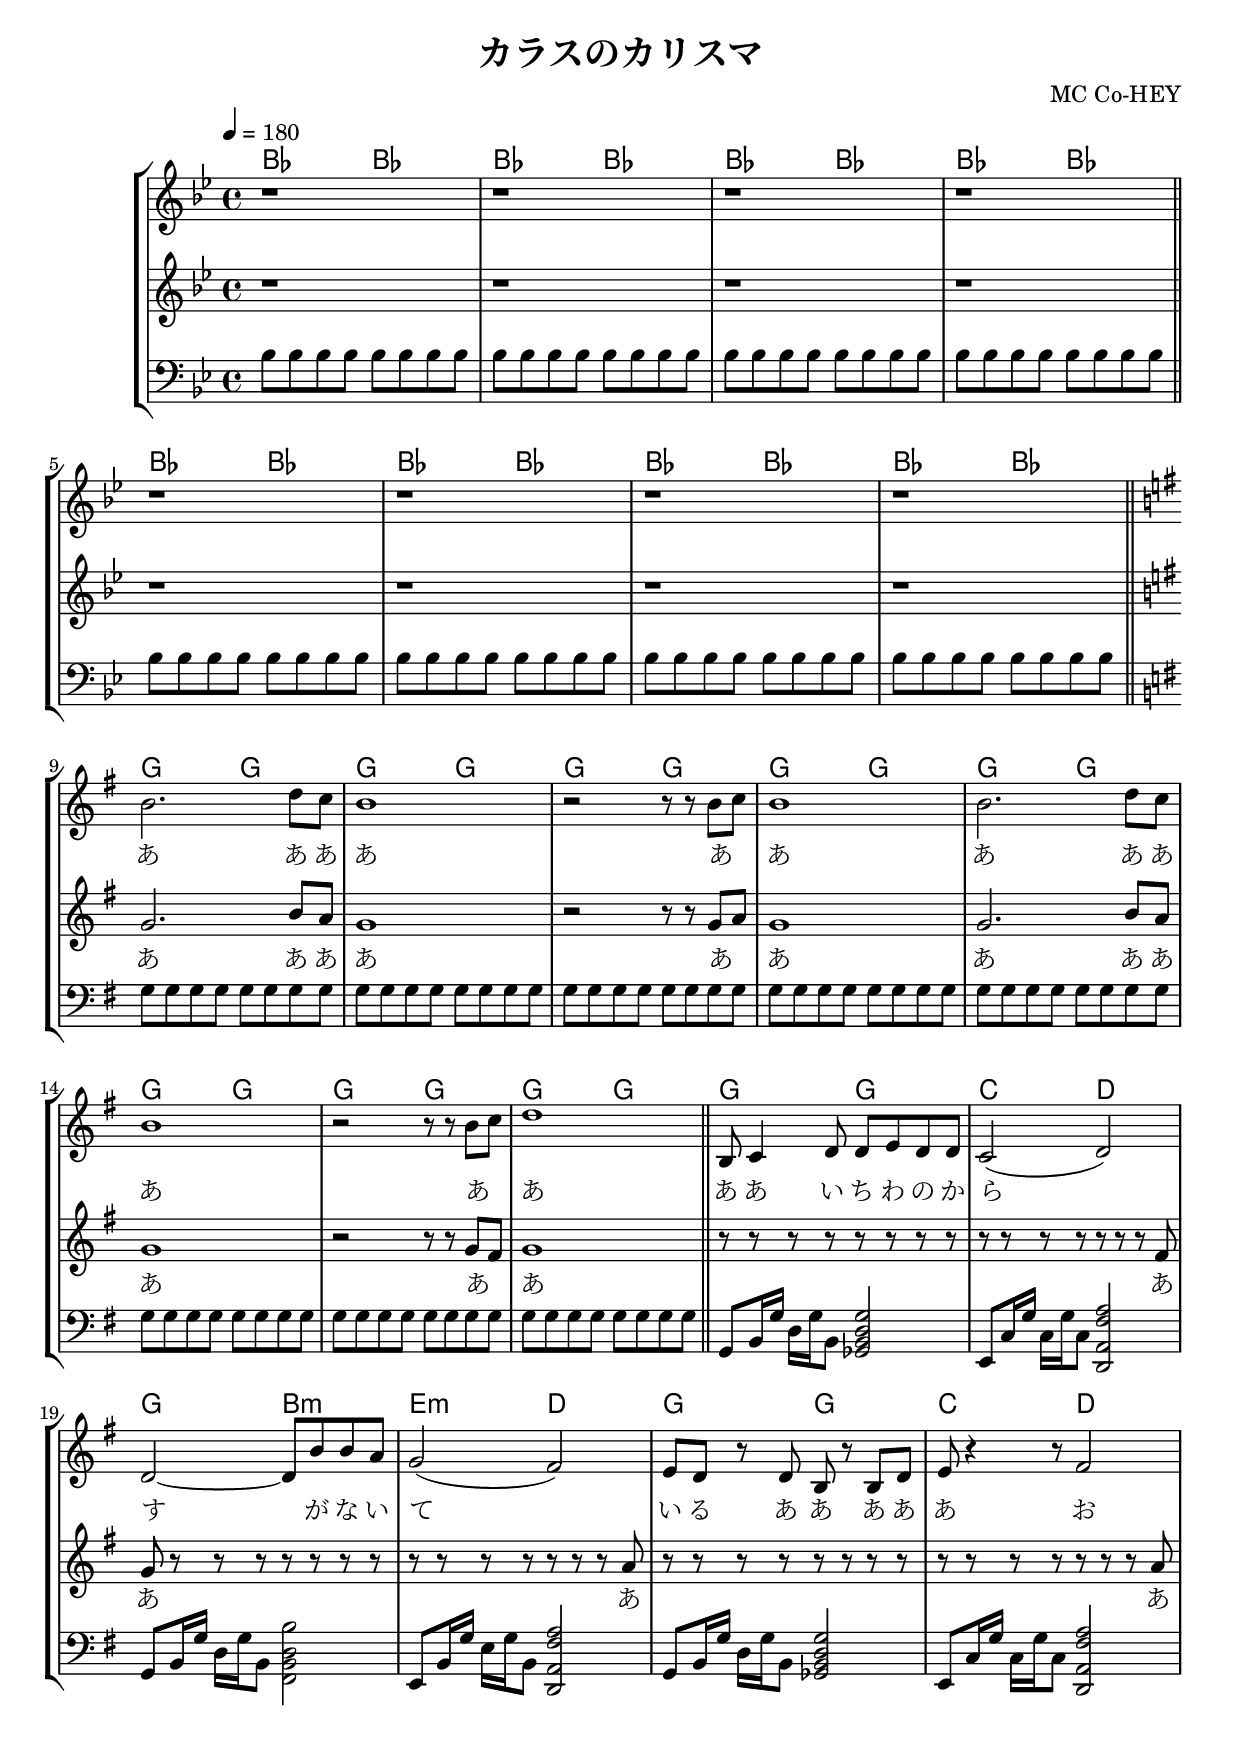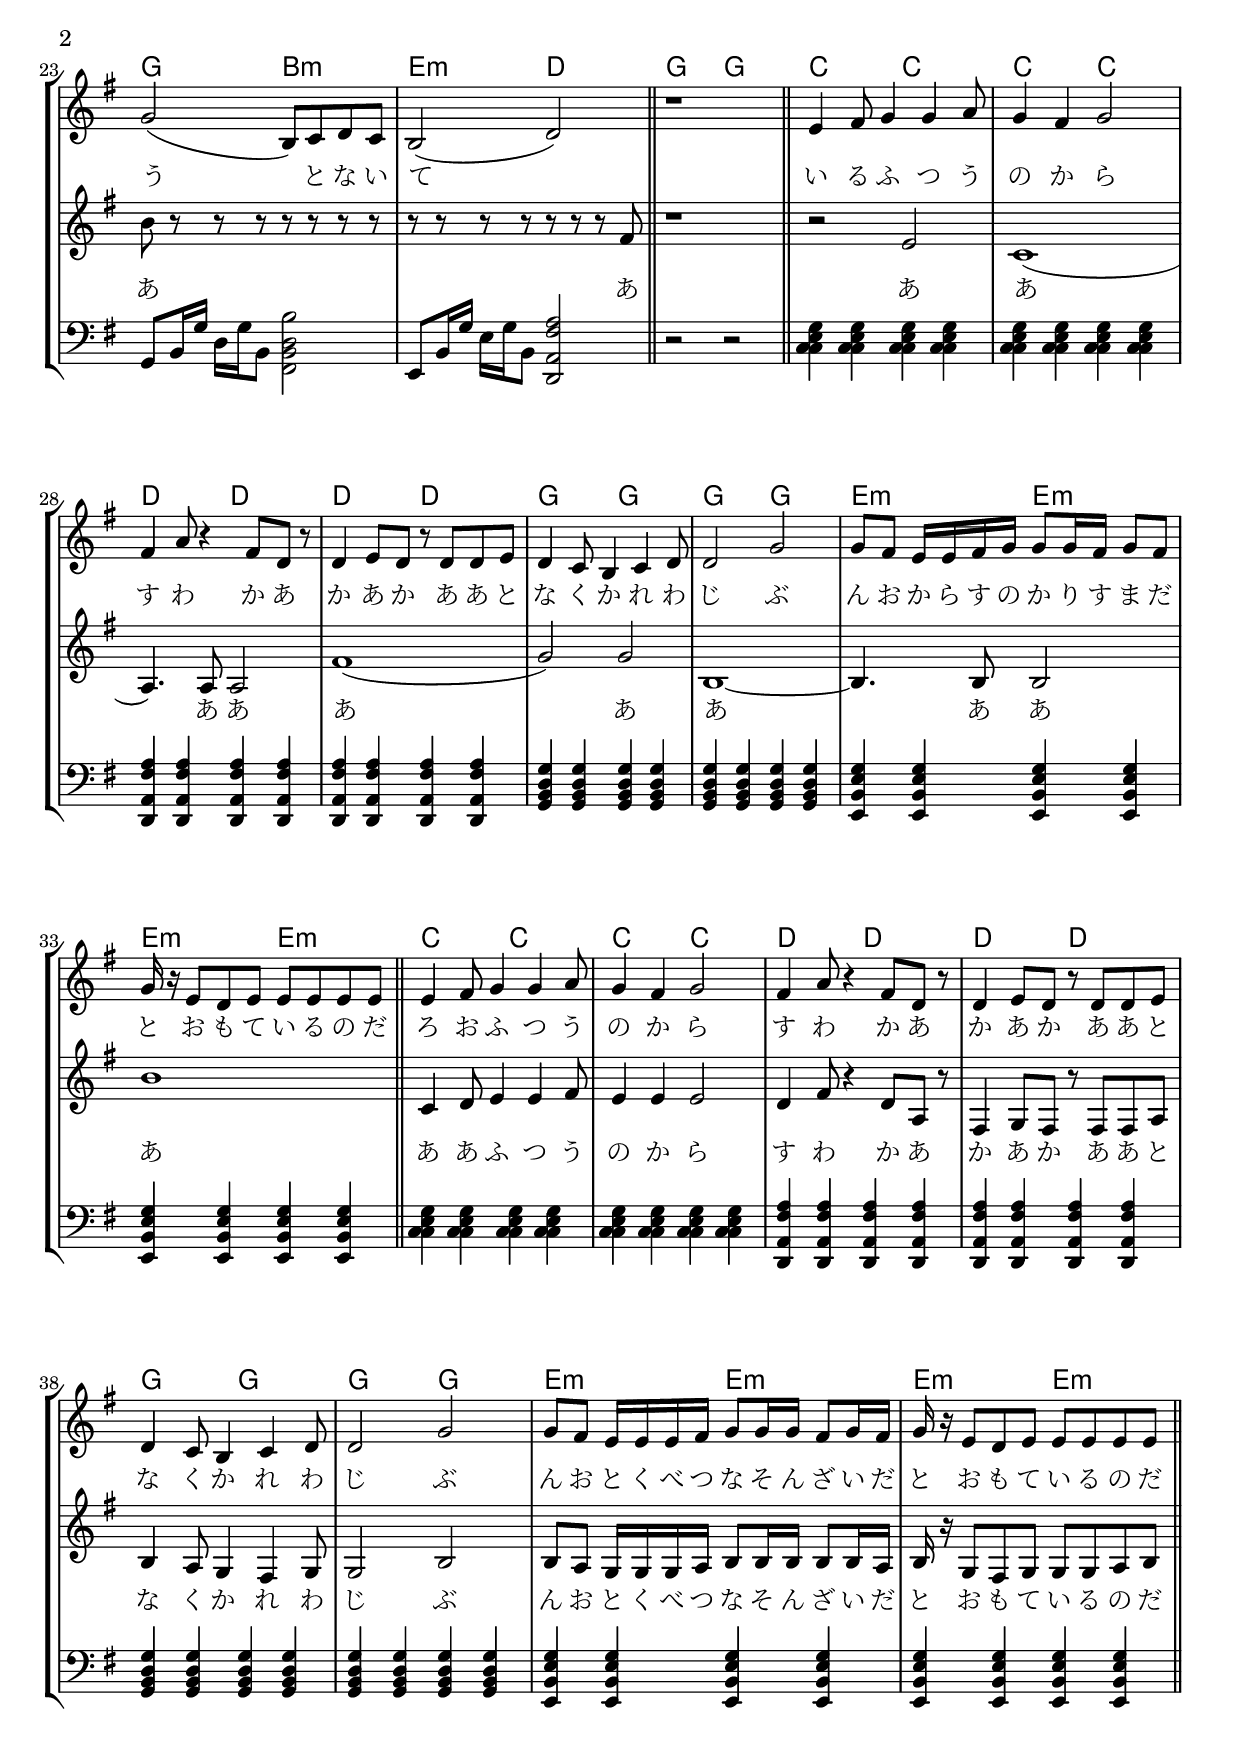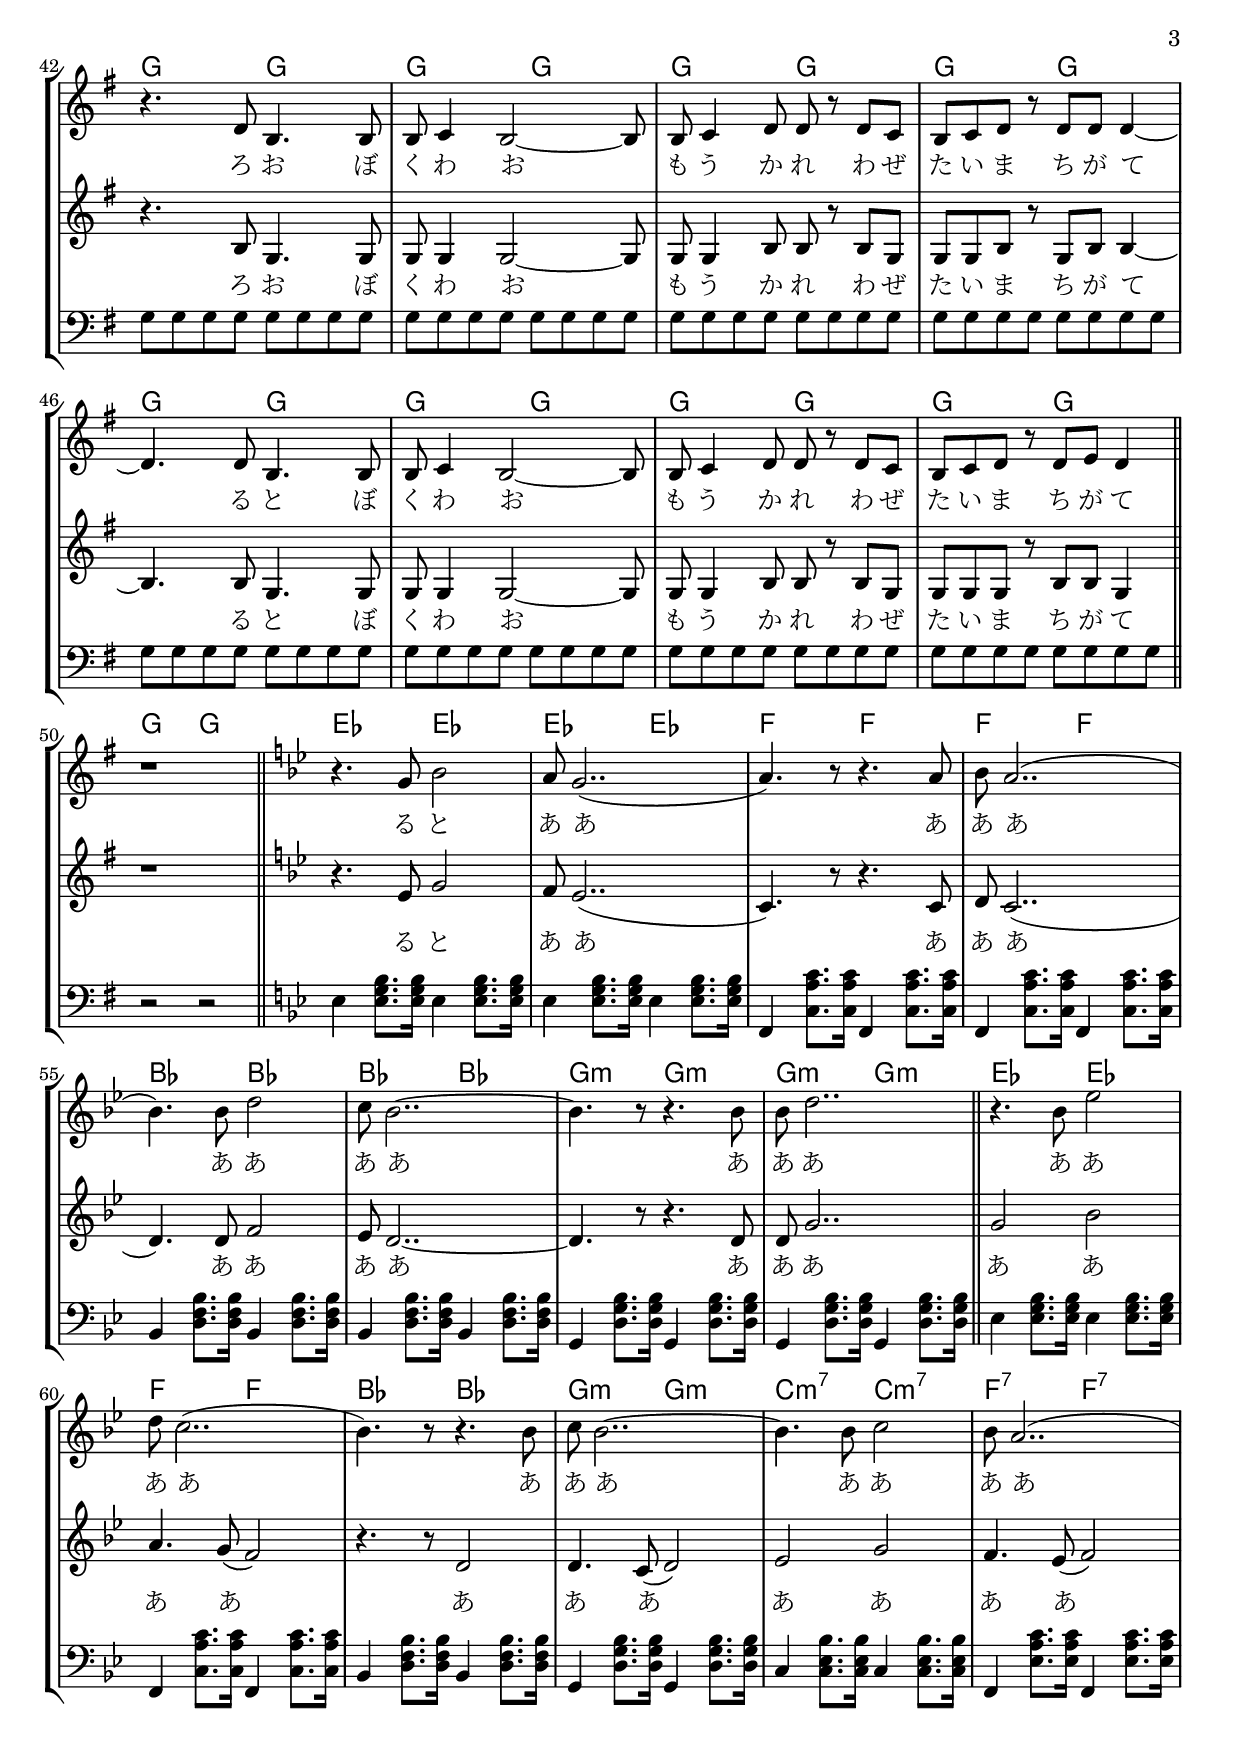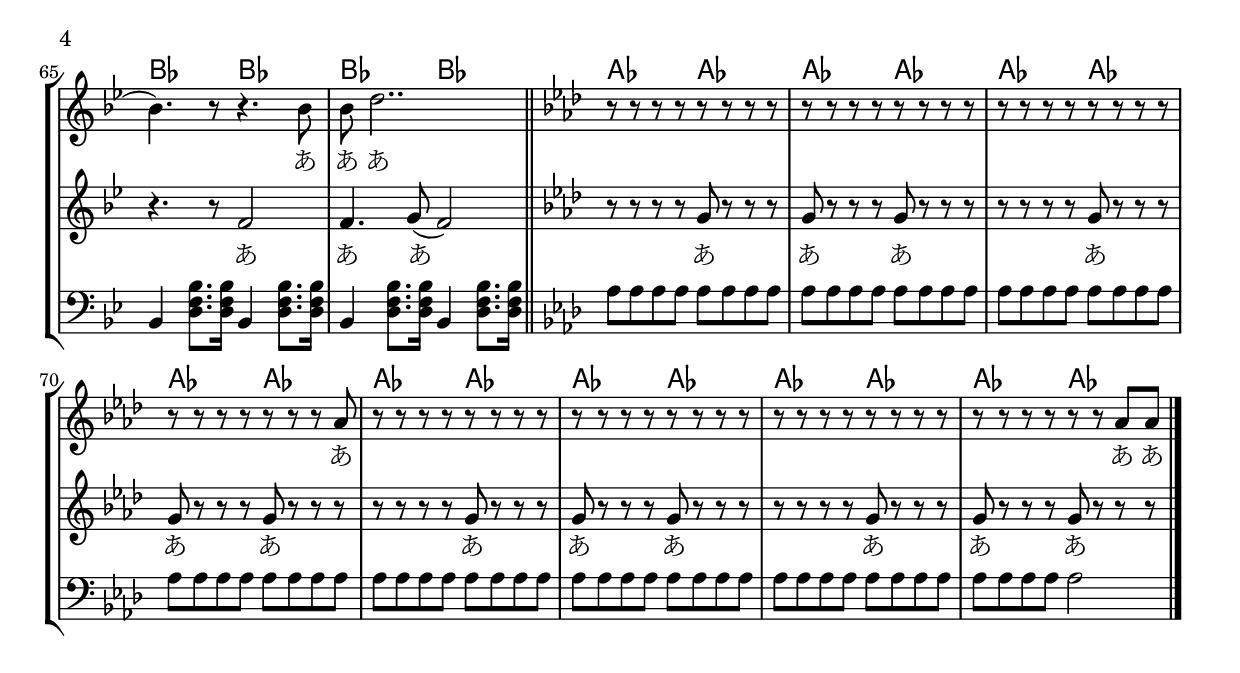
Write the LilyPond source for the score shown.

\version "2.12.1"

\header {
	title = \markup {カラスのカリスマ}
	composer = \markup \center-column {"MC Co-HEY"}
}

harmony = \chordmode {
	bes2 bes bes bes bes bes bes bes 

	bes bes bes bes bes bes bes bes 

	g g g g g g g g g g g g g g g g 

	g g c d g b:m e:m d g g c d g b:m e:m d 

	g g 

	c c c c d d d d g g g g e:m e:m e:m e:m 

	c c c c d d d d g g g g e:m e:m e:m e:m 

	g g g g g g g g g g g g g g g g 

	g g 

	es es es es f f f f bes bes bes bes g:m g:m g:m g:m 

	es es f f bes bes g:m g:m c:min7 c:min7 f:7 f:7 bes bes bes bes 

	as as as as as as as as as as as as as as as as 
}

melody = {
	\key bes \major
	\tempo 4 = 180
	r1 | r1 | r1 | r1   
	r1 | r1 | r1 | r1   
	\set Staff.midiInstrument = #"FX 1 (rain)"
		\key g \major
b'2.  d''8  c''8 
	b'1 
	r2~r8  r8  b'8  c''8 
	b'1 
	b'2.  d''8  c''8 
	b'1 
	r2~r8  r8  b'8  c''8 
	d''1
	\set Staff.midiInstrument = #"mmi0.38"
	b8  c'4  d'8  d'8  e'8  d'8  d'8 
	c'2  (d'2) 
	d'2~d'8  b'8  b'8  a'8 
	g'2  (fis'2) 
	e'8  d'8  r8  d'8  b8  r8  b8  d'8 
	e'8  r4  r8  fis'2 
	g'2  (b8)  c'8  d'8  c'8 
	b2  (d'2)
	r1   
	\set Staff.midiInstrument = #"mmi0.38"
	e'4  fis'8  g'4  g'4  a'8 
	g'4  fis'4  g'2 
	fis'4  a'8  r4  fis'8  d'8  r8 
	d'4  e'8  d'8  r8  d'8  d'8  e'8 
	d'4  c'8  b4  c'4  d'8 
	d'2  g'2 
	g'8  fis'8  e'16  e'16  fis'16  g'16  g'8  g'16  fis'16  g'8  fis'8 
	g'16  r16  e'8  d'8  e'8  e'8  e'8  e'8  e'8
	\set Staff.midiInstrument = #"mmi0.38"
	e'4  fis'8  g'4  g'4  a'8 
	g'4  fis'4  g'2 
	fis'4  a'8  r4  fis'8  d'8  r8 
	d'4  e'8  d'8  r8  d'8  d'8  e'8 
	d'4  c'8  b4  c'4  d'8 
	d'2  g'2 
	g'8  fis'8  e'16  e'16  e'16  fis'16  g'8  g'16  g'16  fis'8  g'16  fis'16 
	g'16  r16  e'8  d'8  e'8  e'8  e'8  e'8  e'8
	\set Staff.midiInstrument = #"mmi0.38"
	r4. d'8  b4.  b8 
	b8  c'4  b2~b8 
	b8  c'4  d'8  d'8  r8  d'8  c'8 
	b8  c'8  d'8  r8  d'8  d'8  d'4~ 
	d'4.  d'8  b4.  b8 
	b8  c'4  b2~b8 
	b8  c'4  d'8  d'8  r8  d'8  c'8 
	b8  c'8  d'8  r8  d'8  e'8  d'4
	r1   
	\set Staff.midiInstrument = #"Lead 1 (square)"
		\key bes \major
r4. g'8  bes'2 
	a'8  g'2.. 
	(a'4.)  r8  r4.  a'8 
	bes'8  a'2.. 
	(bes'4.)  bes'8  d''2 
	c''8  bes'2..~ 
	bes'4.  r8  r4.  bes'8 
	bes'8  d''2..
	\set Staff.midiInstrument = #"Lead 1 (square)"
	r4. bes'8  es''2 
	d''8  c''2.. 
	(bes'4.)  r8  r4.  bes'8 
	c''8  bes'2..~ 
	bes'4.  bes'8  c''2 
	bes'8  a'2.. 
	(bes'4.)  r8  r4.  bes'8 
	bes'8  d''2..
	\set Staff.midiInstrument = #"Bird Tweet"
		\key as \major
r8  r8  r8  r8  r8  r8  r8  r8 
	r8  r8  r8  r8  r8  r8  r8  r8 
	r8  r8  r8  r8  r8  r8  r8  r8 
	r8  r8  r8  r8  r8  r8  r8  as'8 
	r8  r8  r8  r8  r8  r8  r8  r8 
	r8  r8  r8  r8  r8  r8  r8  r8 
	r8  r8  r8  r8  r8  r8  r8  r8 
	r8  r8  r8  r8  r8  r8  as'8  as'8
	\bar "|."
}

words = \lyricmode {
	
	
	あ  あ  あ  あ  あ  あ  あ  あ  あ  あ  あ  あ  あ  あ  
	い  ち  わ  の  か  ら  す  が  な  い  て  い  る  あ  あ  あ  あ  あ  お  う  と  な  い  て  い  る  
	
	ふ  つ  う  の  か  ら  す  わ  か  あ  か  あ  か  あ  あ  と  な  く  か  れ  わ  じ  ぶ  ん  お  か  ら  す  の  か  り  す  ま  だ  と  お  も  て  い  る  の  だ  ろ  お  
	ふ  つ  う  の  か  ら  す  わ  か  あ  か  あ  か  あ  あ  と  な  く  か  れ  わ  じ  ぶ  ん  お  と  く  べ  つ  な  そ  ん  ざ  い  だ  と  お  も  て  い  る  の  だ  ろ  お  
	ぼ  く  わ  お  も  う  か  れ  わ  ぜ  た  い  ま  ち  が  て  る  と  ぼ  く  わ  お  も  う  か  れ  わ  ぜ  た  い  ま  ち  が  て  る  と  
	
	あ  あ  あ  あ  あ  あ  あ  あ  あ  あ  あ  あ  あ  あ  
	あ  あ  あ  あ  あ  あ  あ  あ  あ  あ  あ  あ  あ  あ  
	あ  あ  あ  
}

secondmelody = {
	\key bes \major
	\tempo 4 = 180
	r1 | r1 | r1 | r1   
	r1 | r1 | r1 | r1   
	\set Staff.midiInstrument = #"Pad 4 (choir)"
		\key g \major
g'2.  b'8  a'8 
	g'1 
	r2~r8  r8  g'8  a'8 
	g'1 
	g'2.  b'8  a'8 
	g'1 
	r2~r8  r8  g'8  fis'8 
	g'1
	\set Staff.midiInstrument = #"Woodblock"
	r8  r8  r8  r8  r8  r8  r8  r8 
	r8  r8  r8  r8  r8  r8  r8  fis'8 
	g'8  r8  r8  r8  r8  r8  r8  r8 
	r8  r8  r8  r8  r8  r8  r8  a'8 
	r8  r8  r8  r8  r8  r8  r8  r8 
	r8  r8  r8  r8  r8  r8  r8  a'8 
	b'8  r8  r8  r8  r8  r8  r8  r8 
	r8  r8  r8  r8  r8  r8  r8  fis'8
	r1   
	\set Staff.midiInstrument = #"Lead 6 (voice)"
	r2 e'2 
	c'1 
	(a4.)  a8  a2 
	fis'1 
	(g'2)  g'2 
	b1~ 
	b4.  b8  b2 
	b'1
	\set Staff.midiInstrument = #"mmi0.38"
	c'4  d'8  e'4  e'4  fis'8 
	e'4  e'4  e'2 
	d'4  fis'8  r4  d'8  a8  r8 
	fis4  g8  fis8  r8  fis8  fis8  a8 
	b4  a8  g4  fis4  g8 
	g2  b2 
	b8  a8  g16  g16  g16  a16  b8  b16  b16  b8  b16  a16 
	b16  r16  g8  fis8  g8  g8  g8  a8  b8
	\set Staff.midiInstrument = #"mmi0.38"
	r4. b8  g4.  g8 
	g8  g4  g2~g8 
	g8  g4  b8  b8  r8  b8  g8 
	g8  g8  b8  r8  g8  b8  b4~ 
	b4.  b8  g4.  g8 
	g8  g4  g2~g8 
	g8  g4  b8  b8  r8  b8  g8 
	g8  g8  g8  r8  b8  b8  g4
	r1   
	\set Staff.midiInstrument = #"Lead 1 (square)"
		\key bes \major
r4. es'8  g'2 
	f'8  es'2.. 
	(c'4.)  r8  r4.  c'8 
	d'8  c'2.. 
	(d'4.)  d'8  f'2 
	es'8  d'2..~ 
	d'4.  r8  r4.  d'8 
	d'8  g'2..
	\set Staff.midiInstrument = #"Lead 1 (square)"
	g'2  bes'2 
	a'4.  g'8  (f'2) 
	r4.  r8  d'2 
	d'4.  c'8  (d'2) 
	es'2  g'2 
	f'4.  es'8  (f'2) 
	r4.  r8  f'2 
	f'4.  g'8  (f'2)
	\set Staff.midiInstrument = #"Agogo"
		\key as \major
r8  r8  r8  r8  g'8  r8  r8  r8 
	g'8  r8  r8  r8  g'8  r8  r8  r8 
	r8  r8  r8  r8  g'8  r8  r8  r8 
	g'8  r8  r8  r8  g'8  r8  r8  r8 
	r8  r8  r8  r8  g'8  r8  r8  r8 
	g'8  r8  r8  r8  g'8  r8  r8  r8 
	r8  r8  r8  r8  g'8  r8  r8  r8 
	g'8  r8  r8  r8  g'8  r8  r8  r8
	\bar "|."
}

secondwords = \lyricmode {
	
	
	あ  あ  あ  あ  あ  あ  あ  あ  あ  あ  あ  あ  あ  あ  
	あ  あ  あ  あ  あ  あ  
	
	あ  あ  あ  あ  あ  あ  あ  あ  あ  あ  
	ふ  つ  う  の  か  ら  す  わ  か  あ  か  あ  か  あ  あ  と  な  く  か  れ  わ  じ  ぶ  ん  お  と  く  べ  つ  な  そ  ん  ざ  い  だ  と  お  も  て  い  る  の  だ  ろ  お  
	ぼ  く  わ  お  も  う  か  れ  わ  ぜ  た  い  ま  ち  が  て  る  と  ぼ  く  わ  お  も  う  か  れ  わ  ぜ  た  い  ま  ち  が  て  る  と  
	
	あ  あ  あ  あ  あ  あ  あ  あ  あ  あ  あ  あ  あ  あ  
	あ  あ  あ  あ  あ  あ  あ  あ  あ  あ  あ  あ  あ  あ  
	あ  あ  あ  あ  あ  あ  あ  あ  あ  あ  あ  あ  
}

tempochange = {
	\tempo 4 = 180
	r1 | r1 | r1 | r1 \bar "||"
	\tempo 4 = 180
	r1 | r1 | r1 | r1 \bar "||"
	\tempo 4 = 180
	r1 | r1 | r1 | r1 | r1 | r1 | r1 | r1 \bar "||"
	\tempo 4 = 180
	r1 | r1 | r1 | r1 | r1 | r1 | r1 | r1 \bar "||"
	\tempo 4 = 180
	r1 \bar "||"
	\tempo 4 = 180
	r1 | r1 | r1 | r1 | r1 | r1 | r1 | r1 \bar "||"
	\tempo 4 = 180
	r1 | r1 | r1 | r1 | r1 | r1 | r1 | r1 \bar "||"
	\tempo 4 = 180
	r1 | r1 | r1 | r1 | r1 | r1 | r1 | r1 \bar "||"
	\tempo 4 = 180
	r1 \bar "||"
	\tempo 4 = 180
	r1 | r1 | r1 | r1 | r1 | r1 | r1 | r1 \bar "||"
	\tempo 4 = 180
	r1 | r1 | r1 | r1 | r1 | r1 | r1 | r1 \bar "||"
	\tempo 4 = 180
	r1 | r1 | r1 | r1 | r1 | r1 | r1 | r1 \bar "|."
}

mainacc = {
	\clef bass
	\set Staff.midiInstrument = #"Electric Grand"
	\key bes \major
	\tempo 4 = 180
	bes8 bes8 bes8 bes8
	bes8 bes8 bes8 bes8
	bes8 bes8 bes8 bes8
	bes8 bes8 bes8 bes8
	bes8 bes8 bes8 bes8
	bes8 bes8 bes8 bes8
	bes8 bes8 bes8 bes8
	bes8 bes8 bes8 bes8
	\bar "||"

	\set Staff.midiInstrument = #"Electric Grand"
	bes8 bes8 bes8 bes8
	bes8 bes8 bes8 bes8
	bes8 bes8 bes8 bes8
	bes8 bes8 bes8 bes8
	bes8 bes8 bes8 bes8
	bes8 bes8 bes8 bes8
	bes8 bes8 bes8 bes8
	bes8 bes8 bes8 bes8
	\bar "||"

	\set Staff.midiInstrument = #"Electric Grand"
	\key g \major
	g8 g8 g8 g8
	g8 g8 g8 g8
	g8 g8 g8 g8
	g8 g8 g8 g8
	g8 g8 g8 g8
	g8 g8 g8 g8
	g8 g8 g8 g8
	g8 g8 g8 g8
	g8 g8 g8 g8
	g8 g8 g8 g8
	g8 g8 g8 g8
	g8 g8 g8 g8
	g8 g8 g8 g8
	g8 g8 g8 g8
	g8 g8 g8 g8
	g8 g8 g8 g8
	\bar "||"

	\set Staff.midiInstrument = #"Reverse Cymbal"
	g,8 b,16 g d g b,8
	<ges, b, d g>2
	e,8 c16 g c g c8
	<d, a, fis a>2
	g,8 b,16 g d g b,8
	<fis, b, d b>2
	e,8 b,16 g e g b,8
	<d, a, fis a>2
	g,8 b,16 g d g b,8
	<ges, b, d g>2
	e,8 c16 g c g c8
	<d, a, fis a>2
	g,8 b,16 g d g b,8
	<fis, b, d b>2
	e,8 b,16 g e g b,8
	<d, a, fis a>2
	\bar "||"

	\set Staff.midiInstrument = #"Bright Acoustic"
	r2
	r2
	\bar "||"

	\set Staff.midiInstrument = #"Bright Acoustic"
	<c c e g>4 <c c e g>4
	<c c e g>4 <c c e g>4
	<c c e g>4 <c c e g>4
	<c c e g>4 <c c e g>4
	<d, a, fis a>4 <d, a, fis a>4
	<d, a, fis a>4 <d, a, fis a>4
	<d, a, fis a>4 <d, a, fis a>4
	<d, a, fis a>4 <d, a, fis a>4
	<g, b, d g>4 <g, b, d g>4
	<g, b, d g>4 <g, b, d g>4
	<g, b, d g>4 <g, b, d g>4
	<g, b, d g>4 <g, b, d g>4
	<e, b, e g>4 <e, b, e g>4
	<e, b, e g>4 <e, b, e g>4
	<e, b, e g>4 <e, b, e g>4
	<e, b, e g>4 <e, b, e g>4
	\bar "||"

	\set Staff.midiInstrument = #"Bright Acoustic"
	<c c e g>4 <c c e g>4
	<c c e g>4 <c c e g>4
	<c c e g>4 <c c e g>4
	<c c e g>4 <c c e g>4
	<d, a, fis a>4 <d, a, fis a>4
	<d, a, fis a>4 <d, a, fis a>4
	<d, a, fis a>4 <d, a, fis a>4
	<d, a, fis a>4 <d, a, fis a>4
	<g, b, d g>4 <g, b, d g>4
	<g, b, d g>4 <g, b, d g>4
	<g, b, d g>4 <g, b, d g>4
	<g, b, d g>4 <g, b, d g>4
	<e, b, e g>4 <e, b, e g>4
	<e, b, e g>4 <e, b, e g>4
	<e, b, e g>4 <e, b, e g>4
	<e, b, e g>4 <e, b, e g>4
	\bar "||"

	\set Staff.midiInstrument = #"Electric Grand"
	g8 g8 g8 g8
	g8 g8 g8 g8
	g8 g8 g8 g8
	g8 g8 g8 g8
	g8 g8 g8 g8
	g8 g8 g8 g8
	g8 g8 g8 g8
	g8 g8 g8 g8
	g8 g8 g8 g8
	g8 g8 g8 g8
	g8 g8 g8 g8
	g8 g8 g8 g8
	g8 g8 g8 g8
	g8 g8 g8 g8
	g8 g8 g8 g8
	g8 g8 g8 g8
	\bar "||"

	\set Staff.midiInstrument = #"Electric Grand"
	r2
	r2
	\bar "||"

	\set Staff.midiInstrument = #"Steel Drums"
	\key bes \major
	es4 <es g bes>8. <es g bes>16
	es4 <es g bes>8. <es g bes>16
	es4 <es g bes>8. <es g bes>16
	es4 <es g bes>8. <es g bes>16
	f,4 <c a c'>8. <c a c'>16
	f,4 <c a c'>8. <c a c'>16
	f,4 <c a c'>8. <c a c'>16
	f,4 <c a c'>8. <c a c'>16
	bes,4 <d f bes>8. <d f bes>16
	bes,4 <d f bes>8. <d f bes>16
	bes,4 <d f bes>8. <d f bes>16
	bes,4 <d f bes>8. <d f bes>16
	g,4 <d g bes>8. <d g bes>16
	g,4 <d g bes>8. <d g bes>16
	g,4 <d g bes>8. <d g bes>16
	g,4 <d g bes>8. <d g bes>16
	\bar "||"

	\set Staff.midiInstrument = #"Steel Drums"
	es4 <es g bes>8. <es g bes>16
	es4 <es g bes>8. <es g bes>16
	f,4 <c a c'>8. <c a c'>16
	f,4 <c a c'>8. <c a c'>16
	bes,4 <d f bes>8. <d f bes>16
	bes,4 <d f bes>8. <d f bes>16
	g,4 <d g bes>8. <d g bes>16
	g,4 <d g bes>8. <d g bes>16
	c4 <c es bes>8. <c es bes>16
	c4 <c es bes>8. <c es bes>16
	f,4 <es a c'>8. <es a c'>16
	f,4 <es a c'>8. <es a c'>16
	bes,4 <d f bes>8. <d f bes>16
	bes,4 <d f bes>8. <d f bes>16
	bes,4 <d f bes>8. <d f bes>16
	bes,4 <d f bes>8. <d f bes>16
	\bar "||"

	\set Staff.midiInstrument = #"Electric Grand"
	\key as \major
	as8 as8 as8 as8
	as8 as8 as8 as8
	as8 as8 as8 as8
	as8 as8 as8 as8
	as8 as8 as8 as8
	as8 as8 as8 as8
	as8 as8 as8 as8
	as8 as8 as8 as8
	as8 as8 as8 as8
	as8 as8 as8 as8
	as8 as8 as8 as8
	as8 as8 as8 as8
	as8 as8 as8 as8
	as8 as8 as8 as8
	as8 as8 as8 as8
	as2
	\bar "|."
}

subacc = {
	\clef bass
	\set Staff.midiInstrument = #"Acoustic grand"
	\key bes \major
	\tempo 4 = 180
	r2
	r2
	r2
	r2
	r2
	r2
	r2
	r2
	\bar "||"

	\set Staff.midiInstrument = #"Electric Bass (pick)"
	bes4.bes8
	bes4.bes8
	bes4.bes8
	bes4.bes8
	bes4.bes8
	bes4.bes8
	bes4.bes8
	bes4.bes8
	\bar "||"

	\set Staff.midiInstrument = #"Electric Bass (pick)"
	\key g \major
	g4.g8
	g4.g8
	g4.g8
	g4.g8
	g4.g8
	g4.g8
	g4.g8
	g4.g8
	g4.g8
	g4.g8
	g4.g8
	g4.g8
	g4.g8
	g4.g8
	g4.g8
	g4.g8
	\bar "||"

	\set Staff.midiInstrument = #"Acoustic Bass"
	g,4.g,8
	ges,4.ges,8
	e,4.e,8
	d,4.d,8
	g,4.g,8
	fis,4.fis,8
	e,4.e,8
	d,4.d,8
	g,4.g,8
	ges,4.ges,8
	e,4.e,8
	d,4.d,8
	g,4.g,8
	fis,4.fis,8
	e,4.e,8
	d,4.d,8
	\bar "||"

	\set Staff.midiInstrument = #"Acoustic Bass"
	r2
	r2
	\bar "||"

	\set Staff.midiInstrument = #"Acoustic Bass"
	c8 c8 c8 c8
	c8 c8 c8 c8
	c8 c8 c8 c8
	c8 c8 c8 c8
	d,8 d,8 d,8 d,8
	d,8 d,8 d,8 d,8
	d,8 d,8 d,8 d,8
	d,8 d,8 d,8 d,8
	g,8 g,8 g,8 g,8
	g,8 g,8 g,8 g,8
	g,8 g,8 g,8 g,8
	g,8 g,8 g,8 g,8
	e,8 e,8 e,8 e,8
	e,8 e,8 e,8 e,8
	e,8 e,8 e,8 e,8
	e,8 e,8 e,8 e,8
	\bar "||"

	\set Staff.midiInstrument = #"Acoustic Bass"
	c8 c8 c8 c8
	c8 c8 c8 c8
	c8 c8 c8 c8
	c8 c8 c8 c8
	d,8 d,8 d,8 d,8
	d,8 d,8 d,8 d,8
	d,8 d,8 d,8 d,8
	d,8 d,8 d,8 d,8
	g,8 g,8 g,8 g,8
	g,8 g,8 g,8 g,8
	g,8 g,8 g,8 g,8
	g,8 g,8 g,8 g,8
	e,8 e,8 e,8 e,8
	e,8 e,8 e,8 e,8
	e,8 e,8 e,8 e,8
	e,8 e,8 e,8 e,8
	\bar "||"

	\set Staff.midiInstrument = #"Electric Guitar (muted)"
	g8 g8 g8 g8
	g8 g8 g8 g8
	g8 g8 g8 g8
	g8 g8 g8 g8
	g8 g8 g8 g8
	g8 g8 g8 g8
	g8 g8 g8 g8
	g8 g8 g8 g8
	g8 g8 g8 g8
	g8 g8 g8 g8
	g8 g8 g8 g8
	g8 g8 g8 g8
	g8 g8 g8 g8
	g8 g8 g8 g8
	g8 g8 g8 g8
	g8 g8 g8 g8
	\bar "||"

	\set Staff.midiInstrument = #"Electric Guitar (muted)"
	r2
	r2
	\bar "||"

	\set Staff.midiInstrument = #"Electric Guitar (muted)"
	\key bes \major
	es8 es8 es8 es8
	es8 es8 es8 es8
	es8 es8 es8 es8
	es8 es8 es8 es8
	f,8 f,8 f,8 f,8
	f,8 f,8 f,8 f,8
	f,8 f,8 f,8 f,8
	f,8 f,8 f,8 f,8
	bes,8 bes,8 bes,8 bes,8
	bes,8 bes,8 bes,8 bes,8
	bes,8 bes,8 bes,8 bes,8
	bes,8 bes,8 bes,8 bes,8
	g,8 g,8 g,8 g,8
	g,8 g,8 g,8 g,8
	g,8 g,8 g,8 g,8
	g,8 g,8 g,8 g,8
	\bar "||"

	\set Staff.midiInstrument = #"Electric Guitar (muted)"
	es8 es8 g8 bes8
	es8 es8 g8 bes8
	f,8 c8 a8 c'8
	f,8 c8 a8 c'8
	bes,8 d8 f8 bes8
	bes,8 d8 f8 bes8
	g,8 d8 g8 bes8
	g,8 d8 g8 bes8
	c8 c8 es8 bes8
	c8 c8 es8 bes8
	f,8 es8 a8 c'8
	f,8 es8 a8 c'8
	bes,8 d8 f8 bes8
	bes,8 d8 f8 bes8
	bes,8 d8 f8 bes8
	bes,8 d8 f8 bes8
	\bar "||"

	\set Staff.midiInstrument = #"Electric Guitar (muted)"
	\key as \major
	as8 as8 as8 as8
	as8 as8 as8 as8
	as8 as8 as8 as8
	as8 as8 as8 as8
	as8 as8 as8 as8
	as8 as8 as8 as8
	as8 as8 as8 as8
	as8 as8 as8 as8
	as8 as8 as8 as8
	as8 as8 as8 as8
	as8 as8 as8 as8
	as8 as8 as8 as8
	as8 as8 as8 as8
	as8 as8 as8 as8
	as8 as8 as8 as8
	as2
	\bar "|."
}

percA = {
	\drummode {
	r1 |r1 |r1 |r1 \bar "||"
	r1  |r2. hho4  |r1  |r2. hho4  \bar "||"
	hh8 hh8 hh8 hh8 hh8 hh8 hh8 hh8  |hh8 hh8 hh8 hh8 hh4 hh8 hh8  |hh8 hh8 hh8 hh8 hh8 hh8 hh8 hh8  |hh8 hh8 hh8 hh2 r8  |hh8 hh8 hh8 hh8 hh8 hh8 hh8 hh8  |hh8 hh8 hh8 hh8 hh4 hh8 hh8  |hh8 hh8 hh8 hh8 hh8 hh8 hh8 hh8  |r8 hh2. r8  \bar "||"
	r8 cymr16 cymr16 cymr8 cymr16 cymr16 cymr8 cymr16 cymr16 cymr8 cymr8  |cymr8 cymr16 cymr16 cymr8 cymr16 cymr16 cymr8 cymr16 cymr16 cymr8 cymr8  |cymr8 cymr16 cymr16 cymr8 cymr16 cymr16 cymr8 cymr16 cymr16 cymr8 cymr16 cymr16  |cymr8 cymr16 cymr16 cymr8 cymr16 cymr16 cymr8 cymr16 cymr16 cymr8 cymr8  |r8 cymr16 cymr16 cymr8 cymr16 cymr16 cymr8 cymr16 cymr16 cymr8 cymr8  |cymr8 cymr16 cymr16 cymr8 cymr16 cymr16 cymr8 cymr16 cymr16 cymr8 cymr8  |cymr8 cymr16 cymr16 cymr8 cymr16 cymr16 cymr8 cymr16 cymr16 cymr8 cymr16 cymr16  |cymr8 cymr16 cymr16 cymr8 cymr16 cymr16 cymr8 cymr16 cymr16 cymr8 cymr8  \bar "||"
	r2. hho4  \bar "||"
	hh8 hh8 hh8 hh8 hh8 hh8 hh8 hh8  |hh8 hh8 hh8 hh8 hh4 hh8 hh8  |hh8 hh8 hh8 hh8 hh8 hh8 hh8 hh8  |hh8 hh8 hh8 hh2 r8  |hh8 hh8 hh8 hh8 hh8 hh8 hh8 hh8  |hh8 hh8 hh8 hh8 hh4 hh8 hh8  |hh8 hh8 hh8 hh8 hh8 hh8 hh8 hh8  |r8 hh2. r8  \bar "||"
	r4 hh4 hh4 hh4  |hh4 hh4 hh4 hh4  |hh4 hh4 hh4 hh4  |hh4 hh4 hh4 hh4  |r4 hh4 hh4 hh4  |hh4 hh4 hh4 hh4  |hh4 hh4 hh4 hh4  |r1  \bar "||"
	hh8 hh8 hh8 hh8 hh8 hh8 hh8 hh8  |hh8 hh8 hh8 hh8 hh4 hh8 hh8  |hh8 hh8 hh8 hh8 hh8 hh8 hh8 hh8  |hh8 hh8 hh8 hh2 r8  |hh8 hh8 hh8 hh8 hh8 hh8 hh8 hh8  |hh8 hh8 hh8 hh8 hh4 hh8 hh8  |hh8 hh8 hh8 hh8 hh8 hh8 hh8 hh8  |r8 hh2. r8  \bar "||"
	r2. hho4  \bar "||"
	r8 cymr16 cymr16 cymr8 cymr16 cymr16 cymr8 cymr16 cymr16 cymr8 cymr8  |cymr8 cymr16 cymr16 cymr8 cymr16 cymr16 cymr8 cymr16 cymr16 cymr8 cymr8  |cymr8 cymr16 cymr16 cymr8 cymr16 cymr16 cymr8 cymr16 cymr16 cymr8 cymr16 cymr16  |cymr8 cymr16 cymr16 cymr8 cymr16 cymr16 cymr8 cymr16 cymr16 cymr8 cymr8  |r8 cymr16 cymr16 cymr8 cymr16 cymr16 cymr8 cymr16 cymr16 cymr8 cymr8  |cymr8 cymr16 cymr16 cymr8 cymr16 cymr16 cymr8 cymr16 cymr16 cymr8 cymr8  |cymr8 cymr16 cymr16 cymr8 cymr16 cymr16 cymr8 cymr16 cymr16 cymr8 cymr16 cymr16  |cymr8 cymr16 cymr16 cymr8 cymr16 cymr16 cymr8 cymr16 cymr16 cymr8 cymr8  \bar "||"
	r8 cymr16 cymr16 cymr8 cymr16 cymr16 cymr8 cymr16 cymr16 cymr8 cymr8  |cymr8 cymr16 cymr16 cymr8 cymr16 cymr16 cymr8 cymr16 cymr16 cymr8 cymr8  |cymr8 cymr16 cymr16 cymr8 cymr16 cymr16 cymr8 cymr16 cymr16 cymr8 cymr16 cymr16  |cymr8 cymr16 cymr16 cymr8 cymr16 cymr16 cymr8 cymr16 cymr16 cymr8 cymr8  |r8 cymr16 cymr16 cymr8 cymr16 cymr16 cymr8 cymr16 cymr16 cymr8 cymr8  |cymr8 cymr16 cymr16 cymr8 cymr16 cymr16 cymr8 cymr16 cymr16 cymr8 cymr8  |cymr8 cymr16 cymr16 cymr8 cymr16 cymr16 cymr8 cymr16 cymr16 cymr8 cymr16 cymr16  |cymr8 cymr16 cymr16 cymr8 cymr16 cymr16 cymr8 cymr16 cymr16 cymr8 cymr8  \bar "||"
	hh8 hh8 hh8 hh8 hh8 hh8 hh8 hh8  |hh8 hh8 hh8 hh8 hh4 hh8 hh8  |hh8 hh8 hh8 hh8 hh8 hh8 hh8 hh8  |hh8 hh8 hh8 hh2 r8  |hh8 hh8 hh8 hh8 hh8 hh8 hh8 hh8  |hh8 hh8 hh8 hh8 hh4 hh8 hh8  |hh8 hh8 hh8 hh8 hh8 hh8 hh8 hh8  |r8 hh2. r8  \bar "|."
	}
}

percB = {
	\drummode {
	r1 |r1 |r1 |r1 \bar "||"
	r16 hhp16 hhp8 hhp16 hhp8 hhp2 r16  |r16 hhp16 hhp8 hhp16 hhp8 hhp2 r16  |r16 hhp16 hhp8 hhp16 hhp8 hhp2 r16  |r16 hhp16 hhp8 hhp16 hhp8 hhp2 hhp16  \bar "||"
	r4 sn8. sn8 sn8. sn8. sn16  |r4 sn8. sn8 sn8. sn4  |r4 sn8. sn8 sn8. sn8. sn16  |r8 sn8 sn4 sn8 sn16 sn8 sn8 sn16  |r4 sn8. sn8 sn8. sn8. sn16  |r4 sn8. sn8 sn8. sn4  |r4 sn8. sn8 sn8. sn8. sn16  |r4 sn2 sn4  \bar "||"
	r4 sn2 sn4  |r4 sn8 sn4. sn4  |r4 sn2 sn4  |r4 sn8 sn4. sn4  |r4 sn2 sn4  |r4 sn8 sn4. sn4  |r4 sn2 sn4  |r4 sn2 sn8 sn16 sn16  \bar "||"
	r16 hhp16 hhp8 hhp16 hhp8 hhp2 hhp16  \bar "||"
	r4 sn8. sn8 sn8. sn8. sn16  |r4 sn8. sn8 sn8. sn4  |r4 sn8. sn8 sn8. sn8. sn16  |r8 sn8 sn4 sn8 sn16 sn8 sn8 sn16  |r4 sn8. sn8 sn8. sn8. sn16  |r4 sn8. sn8 sn8. sn4  |r4 sn8. sn8 sn8. sn8. sn16  |r4 sn2 sn4  \bar "||"
	r4 sn8 sn4. sn4  |r4 sn8 sn4. sn4  |r4 sn8 sn4. sn4  |r4 sn8 sn4. sn4  |r4 sn8 sn4. sn4  |r4 sn8 sn4. sn4  |r4 sn8 sn4. sn4  |sn16 sn16 sn16 sn16 sn16 sn16 sn16 sn16 sn16 sn16 sn16 sn16 sn16 sn16 sn16 sn16  \bar "||"
	r4 sn8. sn8 sn8. sn8. sn16  |r4 sn8. sn8 sn8. sn4  |r4 sn8. sn8 sn8. sn8. sn16  |r8 sn8 sn4 sn8 sn16 sn8 sn8 sn16  |r4 sn8. sn8 sn8. sn8. sn16  |r4 sn8. sn8 sn8. sn4  |r4 sn8. sn8 sn8. sn8. sn16  |r4 sn2 sn4  \bar "||"
	r16 hhp16 hhp8 hhp16 hhp8 hhp2 hhp16  \bar "||"
	r4 sn2 sn4  |r4 sn8 sn4. sn4  |r4 sn2 sn4  |r4 sn8 sn4. sn4  |r4 sn2 sn4  |r4 sn8 sn4. sn4  |r4 sn2 sn4  |r4 sn2 sn8 sn16 sn16  \bar "||"
	r4 sn2 sn4  |r4 sn8 sn4. sn4  |r4 sn2 sn4  |r4 sn8 sn4. sn4  |r4 sn2 sn4  |r4 sn8 sn4. sn4  |r4 sn2 sn4  |r4 sn2 sn8 sn16 sn16  \bar "||"
	r4 sn8. sn8 sn8. sn8. sn16  |r4 sn8. sn8 sn8. sn4  |r4 sn8. sn8 sn8. sn8. sn16  |r8 sn8 sn4 sn8 sn16 sn8 sn8 sn16  |r4 sn8. sn8 sn8. sn8. sn16  |r4 sn8. sn8 sn8. sn4  |r4 sn8. sn8 sn8. sn8. sn16  |r4 sn2 sn4  \bar "|."
	}
}

percC = {
	\drummode {
	r1 |r1 |r1 |r1 \bar "||"
	hh8. hh8. hh2 r8  |hh8. hh8. hh2 hh8  |hh8. hh8. hh2 r8  |hh8. hh8. hh4 hh4 hh8  \bar "||"
	bd8 bd4 bd2 bd8  |bd8 bd2 bd4.  |bd8 bd4 bd2 bd8  |bd4 r16 bd8. bd2  |bd8 bd4 bd2 bd8  |bd8 bd2 bd4.  |bd8 bd4 bd2 bd8  |bd8 bd4. bd4. bd8  \bar "||"
	bd8. bd16 bd8. bd16 bd8. bd16 bd8. bd16  |bd8. bd16 bd8. bd16 bd8. bd16 bd4  |bd8. bd16 bd8. bd16 bd8. bd16 bd8. bd16  |bd8. bd16 bd8. bd16 bd8. bd16 bd4  |bd8. bd16 bd8. bd16 bd8. bd16 bd8. bd16  |bd8. bd16 bd8. bd16 bd8. bd16 bd4  |bd8. bd16 bd8. bd16 bd8. bd16 bd8. bd16  |bd8. bd16 bd8. bd16 bd8. bd16 bd8. bd16  \bar "||"
	hh8. hh8. hh4 hh4 hh8  \bar "||"
	bd8 bd4 bd2 bd8  |bd8 bd2 bd4.  |bd8 bd4 bd2 bd8  |bd4 r16 bd8. bd2  |bd8 bd4 bd2 bd8  |bd8 bd2 bd4.  |bd8 bd4 bd2 bd8  |bd8 bd4. bd4. bd8  \bar "||"
	bd4 bd4 bd4 bd4  |bd4 bd4 bd4 bd8 bd8  |bd4 bd4 bd4 bd4  |bd4 bd4 bd4 bd8 bd8  |bd4 bd4 bd4 bd4  |bd4 bd4 bd4 bd8 bd8  |bd4 bd4 bd4 bd4  |bd4 bd4 bd8 bd8 bd8 bd8  \bar "||"
	bd8 bd4 bd2 bd8  |bd8 bd2 bd4.  |bd8 bd4 bd2 bd8  |bd4 r16 bd8. bd2  |bd8 bd4 bd2 bd8  |bd8 bd2 bd4.  |bd8 bd4 bd2 bd8  |bd8 bd4. bd4. bd8  \bar "||"
	hh8. hh8. hh4 hh4 hh8  \bar "||"
	bd8. bd16 bd8. bd16 bd8. bd16 bd8. bd16  |bd8. bd16 bd8. bd16 bd8. bd16 bd4  |bd8. bd16 bd8. bd16 bd8. bd16 bd8. bd16  |bd8. bd16 bd8. bd16 bd8. bd16 bd4  |bd8. bd16 bd8. bd16 bd8. bd16 bd8. bd16  |bd8. bd16 bd8. bd16 bd8. bd16 bd4  |bd8. bd16 bd8. bd16 bd8. bd16 bd8. bd16  |bd8. bd16 bd8. bd16 bd8. bd16 bd8. bd16  \bar "||"
	bd8. bd16 bd8. bd16 bd8. bd16 bd8. bd16  |bd8. bd16 bd8. bd16 bd8. bd16 bd4  |bd8. bd16 bd8. bd16 bd8. bd16 bd8. bd16  |bd8. bd16 bd8. bd16 bd8. bd16 bd4  |bd8. bd16 bd8. bd16 bd8. bd16 bd8. bd16  |bd8. bd16 bd8. bd16 bd8. bd16 bd4  |bd8. bd16 bd8. bd16 bd8. bd16 bd8. bd16  |bd8. bd16 bd8. bd16 bd8. bd16 bd8. bd16  \bar "||"
	bd8 bd4 bd2 bd8  |bd8 bd2 bd4.  |bd8 bd4 bd2 bd8  |bd4 r16 bd8. bd2  |bd8 bd4 bd2 bd8  |bd8 bd2 bd4.  |bd8 bd4 bd2 bd8  |bd8 bd4. bd4. bd8  \bar "|."
	}
}

percD = {
	\drummode {
	r1 |r1 |r1 |r1 \bar "||"
	r2 ss2  |r2 ss2  |r2 ss2  |r2 ss2  \bar "||"
	r1  |r2 r8 hho4.  |r1  |r4. r16 hho2 r16  |r1  |r2 r8 hho4.  |r1  |r4. r16 hho2 r16  \bar "||"
	r1  |r2 r16 tommh4. r16  |r1  |r2 r16 tommh4. r16  |r1  |r2 r16 tommh4. r16  |r1  |r4. tommh2 r8  \bar "||"
	r2 ss2  \bar "||"
	r1  |r2 r8 hho4.  |r1  |r4. r16 hho2 r16  |r1  |r2 r8 hho4.  |r1  |r4. r16 hho2 r16  \bar "||"
	r8 hhp4 hhp4 hhp4 hhp8  |r8 hhp4 hhp4 hhp4 hhp8  |r8 hhp4 hhp4 hhp4 hhp8  |r8 hhp4 hhp4 hhp4 hhp8  |r8 hhp4 hhp4 hhp4 hhp8  |r8 hhp4 hhp4 hhp4 hhp8  |r8 hhp4 hhp4 hhp4 hhp8  |r8 hhp4 hhp4 hhp4 hhp8  \bar "||"
	r1  |r2 r8 hho4.  |r1  |r4. r16 hho2 r16  |r1  |r2 r8 hho4.  |r1  |r4. r16 hho2 r16  \bar "||"
	r2 ss2  \bar "||"
	r1  |r2 r16 tommh4. r16  |r1  |r2 r16 tommh4. r16  |r1  |r2 r16 tommh4. r16  |r1  |r4. tommh2 r8  \bar "||"
	r1  |r2 r16 tommh4. r16  |r1  |r2 r16 tommh4. r16  |r1  |r2 r16 tommh4. r16  |r1  |r4. tommh2 r8  \bar "||"
	r1  |r2 r8 hho4.  |r1  |r4. r16 hho2 r16  |r1  |r2 r8 hho4.  |r1  |r4. r16 hho2 r16  \bar "|."
	}
}

percE = {
	\drummode {
	r1 |r1 |r1 |r1 \bar "||"
	bd2 r8 bd4 bd8  |bd4. bd4 bd4 bd8  |bd2 r8 bd4 bd8  |bd4. bd4 bd4.  \bar "||"
	r1 |r1 |r1 |r1 |r1 |r1 |r1 |cymc1  \bar "||"
	r1  |r2. r8 toml8  |r1  |r2. r8 toml8  |r1  |r2. r8 toml8  |r1  |r2 r16 toml4. r16  \bar "||"
	bd4. bd4 bd4.  \bar "||"
	r1 |r1 |r1 |r1 |r1 |r1 |r1 |cymc1  \bar "||"
	cymc1  |r1 |r1 |r1 |cymc1  |r1 |r1 |r1 \bar "||"
	r1 |r1 |r1 |r1 |r1 |r1 |r1 |cymc1  \bar "||"
	bd4. bd4 bd4.  \bar "||"
	r1  |r2. r8 toml8  |r1  |r2. r8 toml8  |r1  |r2. r8 toml8  |r1  |r2 r16 toml4. r16  \bar "||"
	r1  |r2. r8 toml8  |r1  |r2. r8 toml8  |r1  |r2. r8 toml8  |r1  |r2 r16 toml4. r16  \bar "||"
	r1 |r1 |r1 |r1 |r1 |r1 |r1 |cymc1  \bar "|."
	}
}

percF = {
	\drummode {
	r1 | r1 | r1 | r1 \bar "||"
	r1 | r1 | r1 | r1 \bar "||"
	r1 |r1 |r1 |r1 |r1 |r1 |r1 |r4 r16 tommh16 tommh4. tommh4  \bar "||"
	cymc1  |r1 |r1 |r1 |cymc1  |r1 |r1 |r1 \bar "||"
	r1 \bar "||"
	r1 |r1 |r1 |r1 |r1 |r1 |r1 |r4 r16 tommh16 tommh4. tommh4  \bar "||"
	r1 | r1 | r1 | r1 | r1 | r1 | r1 | r1 \bar "||"
	r1 |r1 |r1 |r1 |r1 |r1 |r1 |r4 r16 tommh16 tommh4. tommh4  \bar "||"
	r1 \bar "||"
	cymc1  |r1 |r1 |r1 |cymc1  |r1 |r1 |r1 \bar "||"
	cymc1  |r1 |r1 |r1 |cymc1  |r1 |r1 |r1 \bar "||"
	r1 |r1 |r1 |r1 |r1 |r1 |r1 |r4 r16 tommh16 tommh4. tommh4  \bar "|."
	}
}

percG = {
	\drummode {
	r1 | r1 | r1 | r1 \bar "||"
	r1 | r1 | r1 | r1 \bar "||"
	r1 |r1 |r1 |r1 |r1 |r1 |r1 |r4. r16 tomml4. tomml8.  \bar "||"
	r1 | r1 | r1 | r1 | r1 | r1 | r1 | r1 \bar "||"
	r1 \bar "||"
	r1 |r1 |r1 |r1 |r1 |r1 |r1 |r4. r16 tomml4. tomml8.  \bar "||"
	r1 | r1 | r1 | r1 | r1 | r1 | r1 | r1 \bar "||"
	r1 |r1 |r1 |r1 |r1 |r1 |r1 |r4. r16 tomml4. tomml8.  \bar "||"
	r1 \bar "||"
	r1 | r1 | r1 | r1 | r1 | r1 | r1 | r1 \bar "||"
	r1 | r1 | r1 | r1 | r1 | r1 | r1 | r1 \bar "||"
	r1 |r1 |r1 |r1 |r1 |r1 |r1 |r4. r16 tomml4. tomml8.  \bar "|."
	}
}

percH = {
	\drummode {
	r1 | r1 | r1 | r1 \bar "||"
	r1 | r1 | r1 | r1 \bar "||"
	r1 |r1 |r1 |r1 |r1 |r1 |r1 |r2 r16 toml8 toml4 r16  \bar "||"
	r1 | r1 | r1 | r1 | r1 | r1 | r1 | r1 \bar "||"
	r1 \bar "||"
	r1 |r1 |r1 |r1 |r1 |r1 |r1 |r2 r16 toml8 toml4 r16  \bar "||"
	r1 | r1 | r1 | r1 | r1 | r1 | r1 | r1 \bar "||"
	r1 |r1 |r1 |r1 |r1 |r1 |r1 |r2 r16 toml8 toml4 r16  \bar "||"
	r1 \bar "||"
	r1 | r1 | r1 | r1 | r1 | r1 | r1 | r1 \bar "||"
	r1 | r1 | r1 | r1 | r1 | r1 | r1 | r1 \bar "||"
	r1 |r1 |r1 |r1 |r1 |r1 |r1 |r2 r16 toml8 toml4 r16  \bar "|."
	}
}

percI = {
	\drummode {
	r1 | r1 | r1 | r1 \bar "||"
	r1 | r1 | r1 | r1 \bar "||"
	r1 |r1 |r1 |r1 |r1 |r1 |r1 |r2 r8 tomfh4 tomfh8  \bar "||"
	r1 | r1 | r1 | r1 | r1 | r1 | r1 | r1 \bar "||"
	r1 \bar "||"
	r1 |r1 |r1 |r1 |r1 |r1 |r1 |r2 r8 tomfh4 tomfh8  \bar "||"
	r1 | r1 | r1 | r1 | r1 | r1 | r1 | r1 \bar "||"
	r1 |r1 |r1 |r1 |r1 |r1 |r1 |r2 r8 tomfh4 tomfh8  \bar "||"
	r1 \bar "||"
	r1 | r1 | r1 | r1 | r1 | r1 | r1 | r1 \bar "||"
	r1 | r1 | r1 | r1 | r1 | r1 | r1 | r1 \bar "||"
	r1 |r1 |r1 |r1 |r1 |r1 |r1 |r2 r8 tomfh4 tomfh8  \bar "|."
	}
}

\score {
	<<
		\new StaffGroup <<
			\new ChordNames {\harmony}
			\new Voice = "melody" {\melody}
			\new Lyrics \lyricsto "melody" \words
			\new Voice = "secondmelody" {\secondmelody}
			\new Lyrics \lyricsto "secondmelody" \secondwords
			\new Staff = "mainacc" {\mainacc}
		>>
	>>
	\layout { }
}
